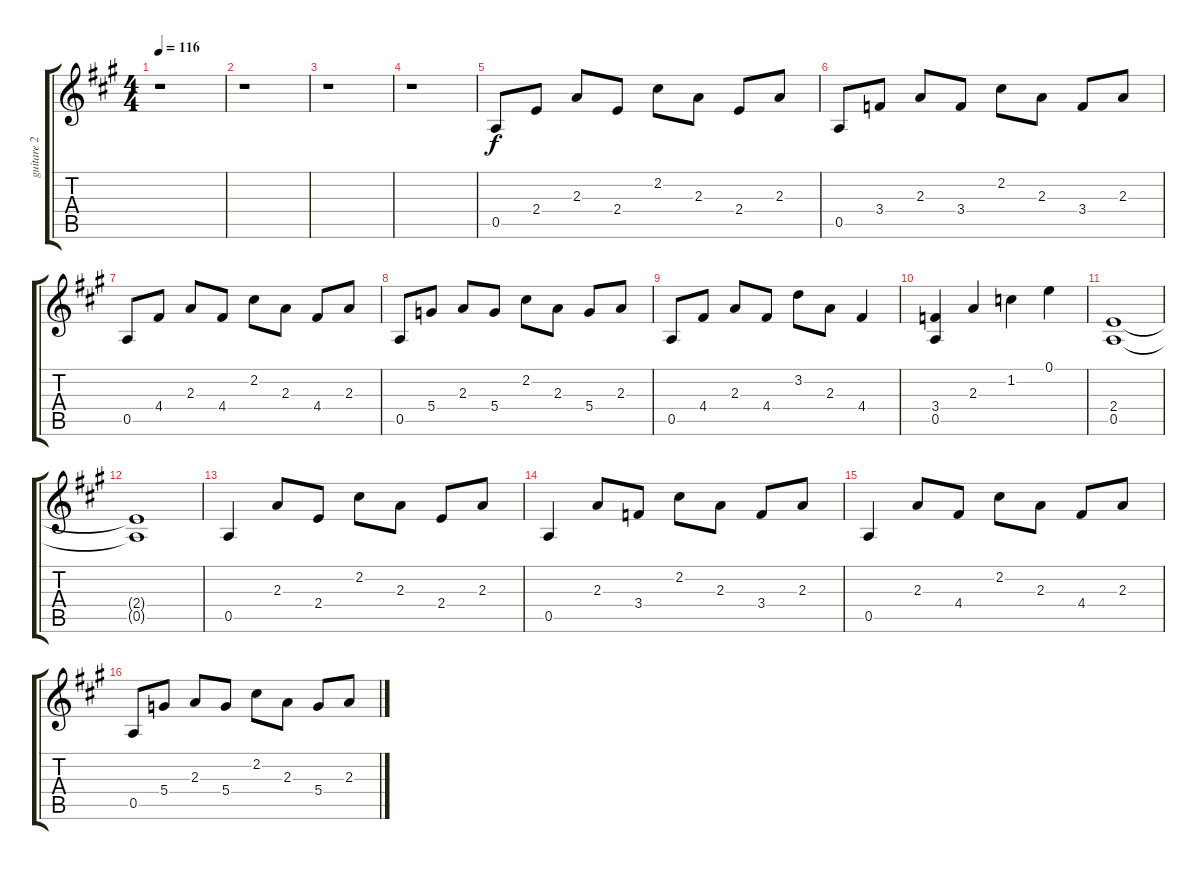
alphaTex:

\track ("guitare 2" "guitare 2") {instrument electricguitarclean}
\staff {score tabs}
\tuning (E4 B3 G3 D3 A2 E2) {hide}
\ts (4 4)
\tempo 116
\clef g2
\ks a
r.1{dy f instrument electricguitarclean} |
r.1 |
r.1 |
r.1 |
0.5.8 2.4.8 2.3.8 2.4.8 2.2.8 2.3.8 2.4.8 2.3.8 |
0.5.8 3.4.8 2.3.8 3.4.8 2.2.8 2.3.8 3.4.8 2.3.8 |
0.5.8 4.4.8 2.3.8 4.4.8 2.2.8 2.3.8 4.4.8 2.3.8 |
0.5.8 5.4.8 2.3.8 5.4.8 2.2.8 2.3.8 5.4.8 2.3.8 |
0.5.8 4.4.8 2.3.8 4.4.8 3.2.8 2.3.8 4.4.4 |
(3.4 0.5).4 2.3.4 1.2.4 0.1.4 |
(2.4 0.5).1 |
(2.4{t} 0.5{t}).1 |
0.5.4 2.3.8 2.4.8 2.2.8 2.3.8 2.4.8 2.3.8 |
0.5.4 2.3.8 3.4.8 2.2.8 2.3.8 3.4.8 2.3.8 |
0.5.4 2.3.8 4.4.8 2.2.8 2.3.8 4.4.8 2.3.8 |
0.5.8 5.4.8 2.3.8 5.4.8 2.2.8 2.3.8 5.4.8 2.3.8
